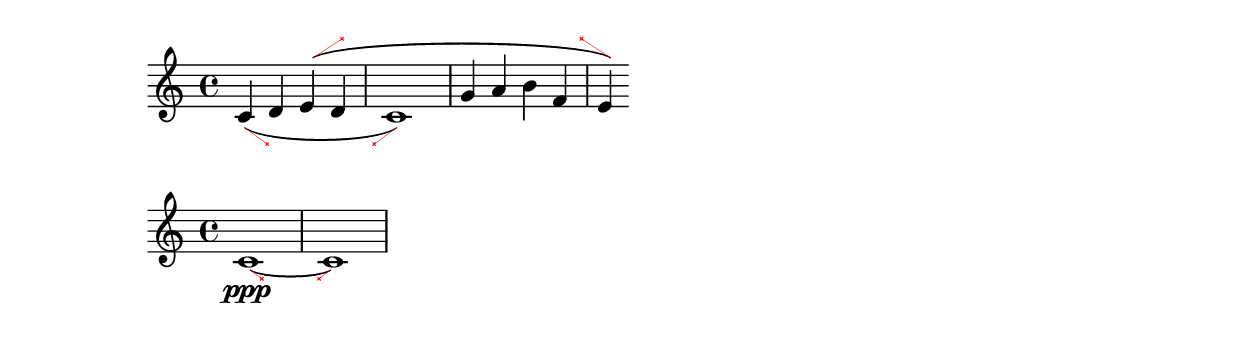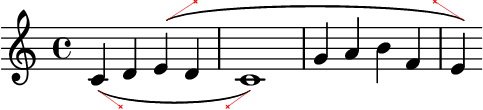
\version "2.16.2"

% use this to crop output page size to match the snippet
#(ly:set-option 'preview #t)

\header {
  snippet-title = "Displaying control points of slurs and ties"
  snippet-author = "?"
  snippet-description = \markup {
  }
  % add comma-separated tags to make searching more effective:
  tags = "slur, tie, bezier curve, control point, preview mode"
  % is this snippet ready?  See meta/status-values.md
  status = ""
}

%%%%%%%%%%%%%%%%%%%%%%%%%%
% here goes the snippet: %
%%%%%%%%%%%%%%%%%%%%%%%%%%

#(define (make-cross-stencil coords thickness arm-offset)
   ;; coords are the coordinates of the center of the cross
   (ly:stencil-add
    (make-line-stencil
     thickness
     (- (car coords) arm-offset)
     (- (cdr coords) arm-offset)
     (+ (car coords) arm-offset)
     (+ (cdr coords) arm-offset))
    (make-line-stencil
     thickness
     (- (car coords) arm-offset)
     (+ (cdr coords) arm-offset)
     (+ (car coords) arm-offset)
     (- (cdr coords) arm-offset))))

#(define (display-control-points thickness cross-size)
   ;; both arguments are measured in staff-spaces. Typical values are 0.1 0.5
   (lambda (grob)
     (let* ((grob-name (lambda (x) (assq-ref (ly:grob-property x 'meta) 'name)))
            (name (grob-name grob))
            (stil (cond ((or (eq? name 'Slur)(eq? name 'PhrasingSlur))(ly:slur::print grob))
                    ((eq? name 'Tie)(ly:tie::print grob))))
            (ctrpts (ly:grob-property grob 'control-points)))

       ;; add crosses:
       (ly:stencil-add stil
         (ly:stencil-in-color
          (ly:stencil-add
           ;; to go from desired cross size (length of line)
           ;; to arm-offset, we have to divide by 2*sqrt(2)
           (make-cross-stencil (second ctrpts) thickness (/ cross-size 2.8284))
           (make-cross-stencil (third ctrpts) thickness (/ cross-size 2.8284))
           )
          1 0 0) ;; color is hard-coded here (R G B).

         ;; add lines:
         (ly:stencil-in-color
          (ly:stencil-add
           (make-line-stencil (/ thickness 4)
             (car (first ctrpts)) (cdr (first ctrpts))
             (car (second ctrpts))  (cdr (second ctrpts)))
           (make-line-stencil (/ thickness 4)
             (car (third ctrpts)) (cdr (third ctrpts))
             (car (fourth ctrpts))  (cdr (fourth ctrpts)))
           )
          1 0 0) ;; color is hard-coded here (R G B).
         empty-stencil)
       )
     ))

% The following functions work in the current context
% So you can place it in the music input and modify the
% following music.

% Switch on the display of control-points for the current Voice
displayControlPoints = {
  \override Slur #'stencil = #(display-control-points 0.1 1)
  \override PhrasingSlur #'stencil = #(display-control-points 0.1 1)
  \override Tie #'stencil = #(display-control-points 0.1 1)
}

% Switch on the display of the control-points globally
% Place in a \layout block
debugCurvesOn = \layout {
  \context {
    \Score
    \override Slur #'stencil = #(display-control-points 0.08 0.4)
    \override PhrasingSlur #'stencil = #(display-control-points 0.08 0.4)
    \override Tie #'stencil = #(display-control-points 0.08 0.4)
  }
}


\layout {
  \debugCurvesOn
}

\relative c' {
  %\displayControlPoints
  c( d e\( d c1) g'4 a b f | e\)
}

{
  c'1~ \ppp c'
}